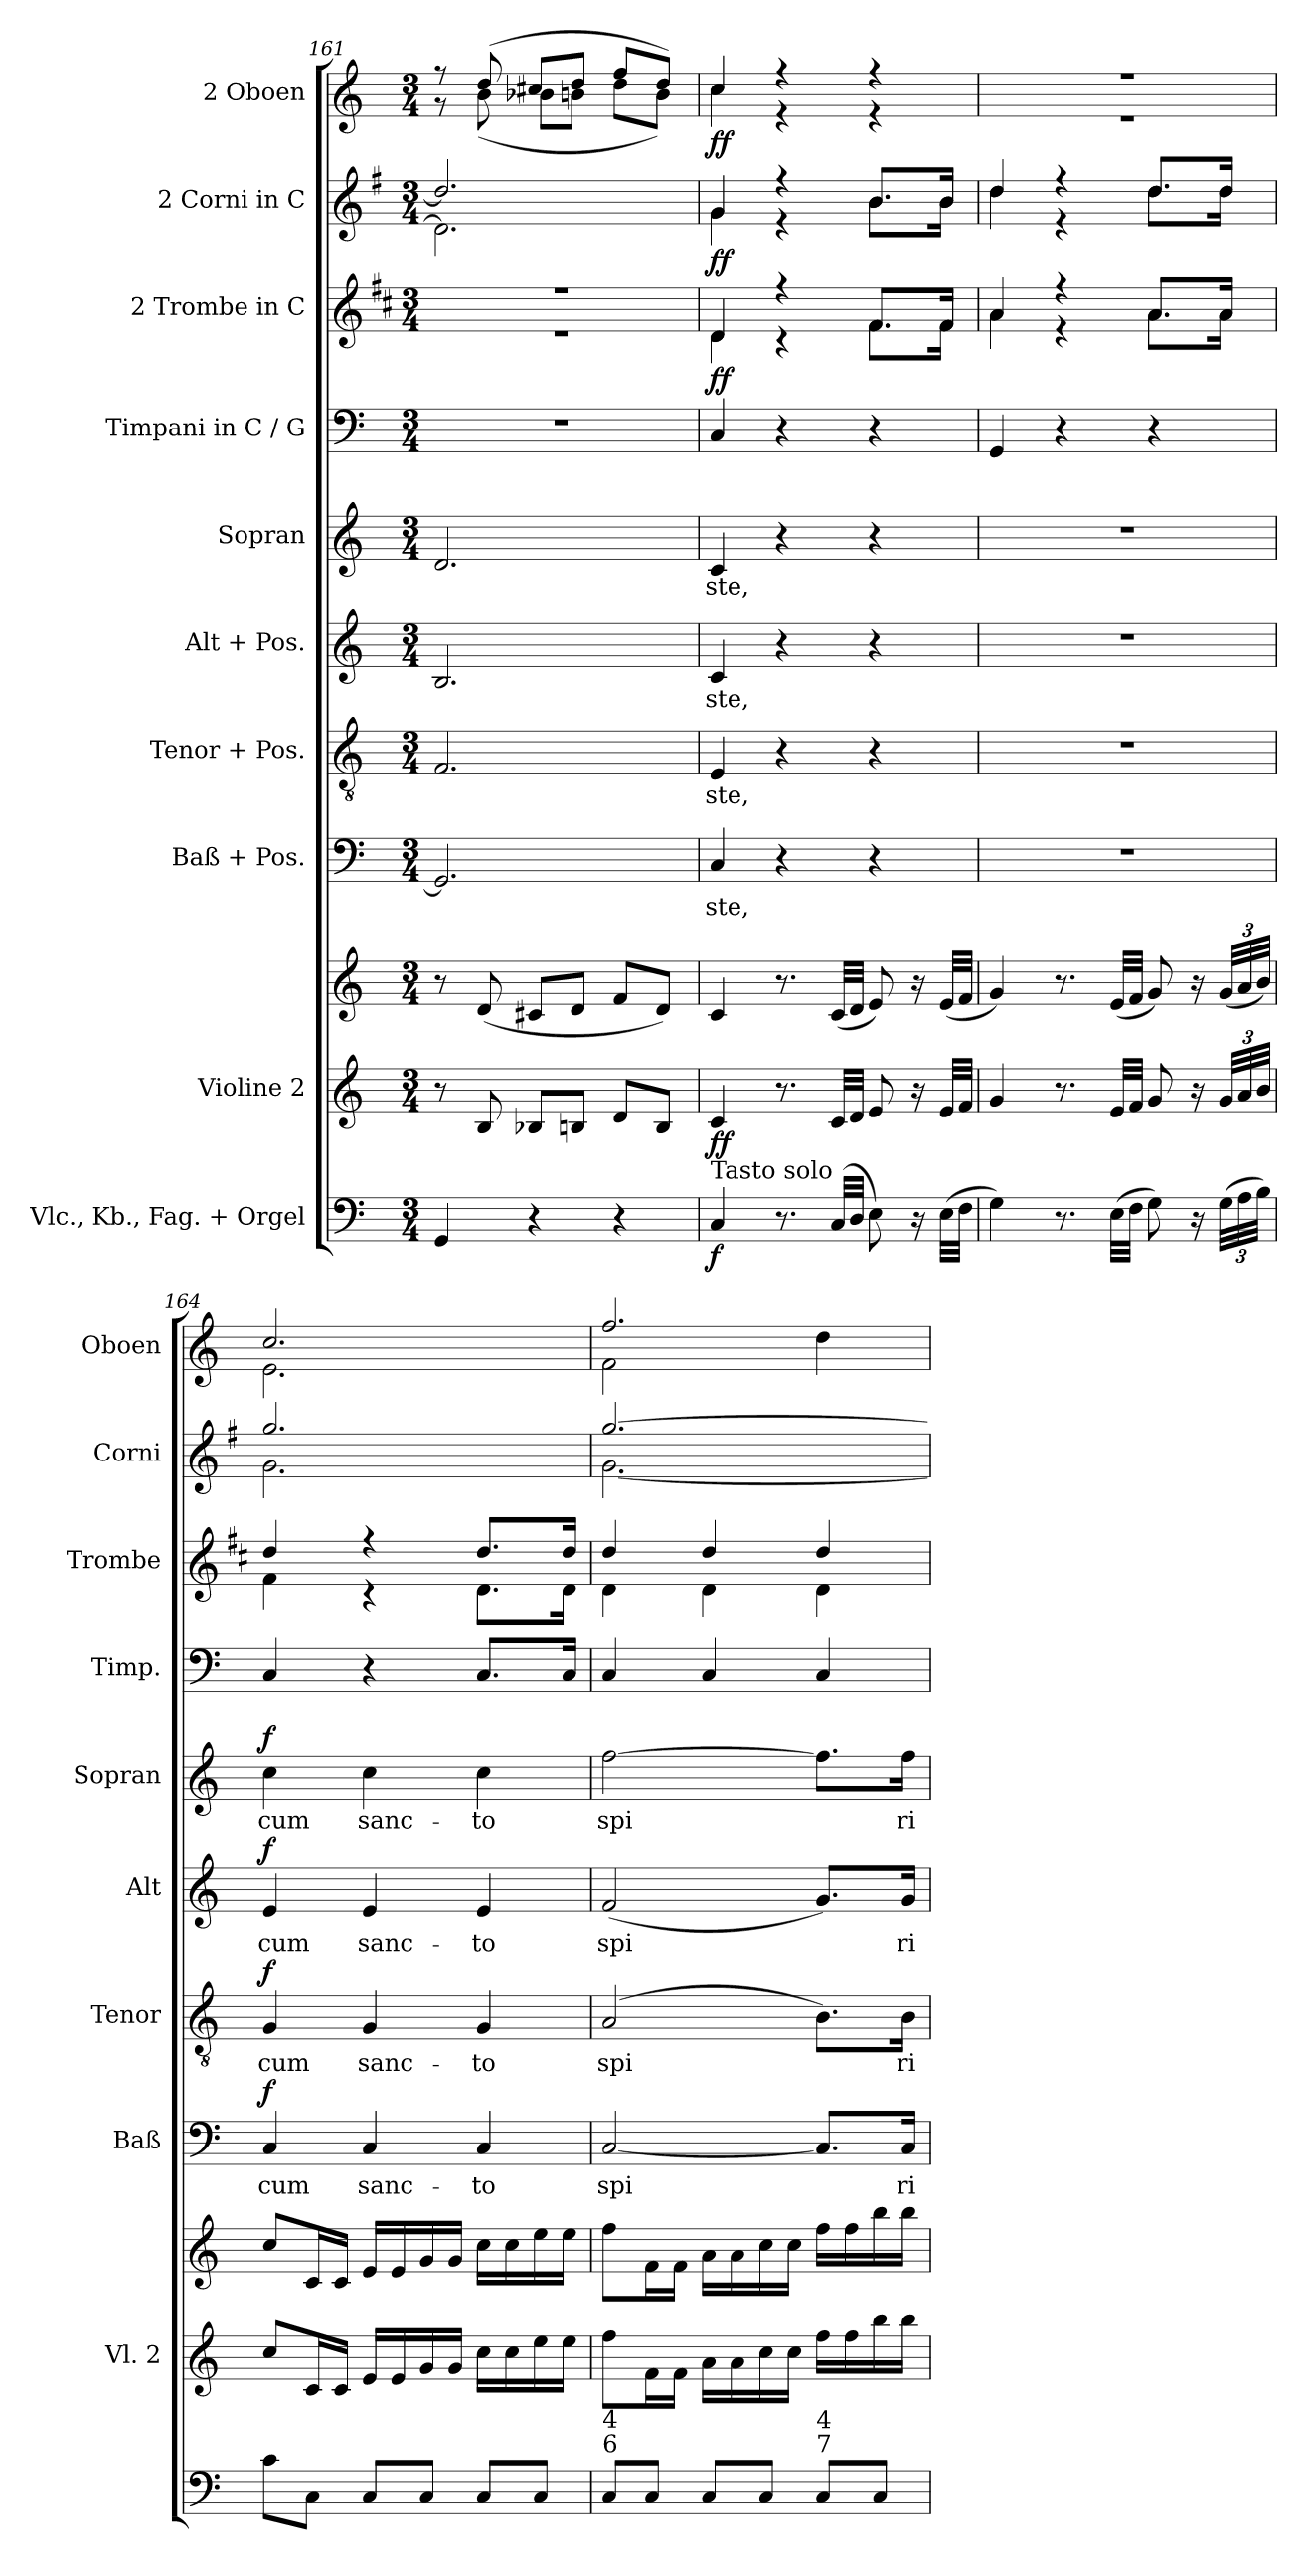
**kern	**dynam	**kern	**kern	**dynam	**kern	**text	**dynam	**kern	**text	**dynam	**kern	**text	**dynam	**kern	**text	**dynam	**kern	**kern	**dynam	**kern	**dynam	**kern	**dynam
*part10	*part10	*part9	*part9	*part9	*part8	*part8	*part8	*part7	*part7	*part7	*part6	*part6	*part6	*part5	*part5	*part5	*part4	*part3	*part3	*part2	*part2	*part1	*part1
*staff11	*staff11	*staff10	*staff9	*staff9/10	*staff8	*staff8	*staff8	*staff7	*staff7	*staff7	*staff6	*staff6	*staff6	*staff5	*staff5	*staff5	*staff4	*staff3	*staff3	*staff2	*staff2	*staff1	*staff1
*I"Vlc., Kb., Fag. + Orgel	*	*I"Violine 2	*	*	*I"Baß + Pos.	*	*	*I"Tenor + Pos.	*	*	*I"Alt + Pos.	*	*	*I"Sopran	*	*	*I"Timpani in C / G	*I"2 Trombe in C	*	*I"2 Corni in C	*	*I"2 Oboen	*
*	*	*I'Vl. 2	*	*	*I'Baß	*	*	*I'Tenor	*	*	*I'Alt	*	*	*I'Sopran	*	*	*I'Timp.	*I'Trombe	*	*I'Corni	*	*I'Oboen	*
*clefF4	*	*clefG2	*clefG2	*	*clefF4	*	*	*clefGv2	*	*	*clefG2	*	*	*clefG2	*	*	*clefF4	*clefG2	*	*clefG2	*	*clefG2	*
*	*	*	*	*	*	*	*	*	*	*	*	*	*	*	*	*	*	*ITrd1c2	*	*ITrd4c7	*	*	*
*k[]	*	*k[]	*k[]	*	*k[]	*	*	*k[]	*	*	*k[]	*	*	*k[]	*	*	*k[]	*k[]	*	*k[]	*	*k[]	*
*M3/4	*	*M3/4	*M3/4	*	*M3/4	*	*	*M3/4	*	*	*M3/4	*	*	*M3/4	*	*	*M3/4	*M3/4	*	*M3/4	*	*M3/4	*
=161	=161	=161	=161	=161	=161	=161	=161	=161	=161	=161	=161	=161	=161	=161	=161	=161	=161	=161	=161	=161	=161	=161	=161
*	*	*	*	*	*	*	*	*	*	*	*	*	*	*	*	*	*	*^	*	*^	*	*^	*
4GG/	.	8r	8r	.	2.GG/]	.	.	2.F/	.	.	2.B/	.	.	2.d/	.	.	2.r	2.r	2.r	.	2.g/]	2.G\]	.	8r	8r	.
.	.	8B/	(<8d/	.	.	.	.	.	.	.	.	.	.	.	.	.	.	.	.	.	.	.	.	(>8dd/	(<8b\	.
4r	.	8B-X/L	8c#X/L	.	.	.	.	.	.	.	.	.	.	.	.	.	.	.	.	.	.	.	.	8cc#X/L	8b-X\L	.
.	.	8Bn/J	8d/J	.	.	.	.	.	.	.	.	.	.	.	.	.	.	.	.	.	.	.	.	8dd/J	8bn\J	.
4r	.	8d/L	8f/L	.	.	.	.	.	.	.	.	.	.	.	.	.	.	.	.	.	.	.	.	8ff/L	8dd\L	.
.	.	8B/J	8d/J)	.	.	.	.	.	.	.	.	.	.	.	.	.	.	.	.	.	.	.	.	8dd/J)	8b\J)	.
=162	=162	=162	=162	=162	=162	=162	=162	=162	=162	=162	=162	=162	=162	=162	=162	=162	=162	=162	=162	=162	=162	=162	=162	=162	=162	=162
!LO:TX:a:t=Tasto solo	!	!	!	!	!	!	!	!	!	!	!	!	!	!	!	!	!	!	!	!	!	!	!	!	!	!
!	!LO:DY:b	!	!	!LO:DY:b=2	!	!LO:LY:b	!	!	!LO:LY:b	!	!	!LO:LY:b	!	!	!LO:LY:b	!	!	!	!	!	!	!	!	!	!	!
!	!	!	!	!LO:DY:n=1:b	!	!	!	!	!	!	!	!	!	!	!	!	!	!	!	!LO:DY:b	!	!	!	!	!	!
!	!	!	!	!	!	!	!	!	!	!	!	!	!	!	!	!	!	!	!	!LO:DY:n=1:b	!	!	!LO:DY:b	!	!	!
!	!	!	!	!	!	!	!	!	!	!	!	!	!	!	!	!	!	!	!	!	!	!	!LO:DY:n=1:b	!	!	!LO:DY:b
!	!	!	!	!	!	!	!	!	!	!	!	!	!	!	!	!	!	!	!	!	!	!	!	!	!	!LO:DY:n=1:b
4C/	f	4c/	4c/	f f	4C/	ste,	.	4E/	ste,	.	4c/	ste,	.	4c/	ste,	.	4C/	4c/	4c\	f f	4c/	4c\	f f	4cc/	4cc\	f f
8.r	.	8.r	8.r	.	4r	.	.	4r	.	.	4r	.	.	4r	.	.	4r	4r	4r	.	4r	4r	.	4r	4r	.
(>32C/LLL	.	32c/LLL	(<32c/LLL	.	.	.	.	.	.	.	.	.	.	.	.	.	.	.	.	.	.	.	.	.	.	.
32D/JJJ	.	32d/JJJ	32d/JJJ	.	.	.	.	.	.	.	.	.	.	.	.	.	.	.	.	.	.	.	.	.	.	.
8E\)	.	8e/	8e/)	.	4r	.	.	4r	.	.	4r	.	.	4r	.	.	4r	8.e/L	8.e\L	.	8.e/L	8.e\L	.	4r	4r	.
16r	.	16r	16r	.	.	.	.	.	.	.	.	.	.	.	.	.	.	.	.	.	.	.	.	.	.	.
(>32E\LLL	.	32e/LLL	(<32e/LLL	.	.	.	.	.	.	.	.	.	.	.	.	.	.	16e/Jk	16e\Jk	.	16e/Jk	16e\Jk	.	.	.	.
32F\JJJ	.	32f/JJJ	32f/JJJ	.	.	.	.	.	.	.	.	.	.	.	.	.	.	.	.	.	.	.	.	.	.	.
=163	=163	=163	=163	=163	=163	=163	=163	=163	=163	=163	=163	=163	=163	=163	=163	=163	=163	=163	=163	=163	=163	=163	=163	=163	=163	=163
4G\)	.	4g/	4g/)	.	2.r	.	.	2.r	.	.	2.r	.	.	2.r	.	.	4GG/	4g/	4g\	.	4g/	4g\	.	2.r	2.r	.
8.r	.	8.r	8.r	.	.	.	.	.	.	.	.	.	.	.	.	.	4r	4r	4r	.	4r	4r	.	.	.	.
(>32E\LLL	.	32e/LLL	(<32e/LLL	.	.	.	.	.	.	.	.	.	.	.	.	.	.	.	.	.	.	.	.	.	.	.
32F\JJJ	.	32f/JJJ	32f/JJJ	.	.	.	.	.	.	.	.	.	.	.	.	.	.	.	.	.	.	.	.	.	.	.
8G\)	.	8g/	8g/)	.	.	.	.	.	.	.	.	.	.	.	.	.	4r	8.g/L	8.g\L	.	8.g/L	8.g\L	.	.	.	.
16r	.	16r	16r	.	.	.	.	.	.	.	.	.	.	.	.	.	.	.	.	.	.	.	.	.	.	.
*Xbrackettup	*	*Xbrackettup	*Xbrackettup	*	*	*	*	*	*	*	*	*	*	*	*	*	*	*	*	*	*	*	*	*	*	*
(>48G\LLL	.	48g/LLL	(<48g/LLL	.	.	.	.	.	.	.	.	.	.	.	.	.	.	16g/Jk	16g\Jk	.	16g/Jk	16g\Jk	.	.	.	.
48A\	.	48a/	48a/	.	.	.	.	.	.	.	.	.	.	.	.	.	.	.	.	.	.	.	.	.	.	.
48B\JJJ)	.	48b/JJJ	48b/JJJ)	.	.	.	.	.	.	.	.	.	.	.	.	.	.	.	.	.	.	.	.	.	.	.
=164	=164	=164	=164	=164	=164	=164	=164	=164	=164	=164	=164	=164	=164	=164	=164	=164	=164	=164	=164	=164	=164	=164	=164	=164	=164	=164
!	!	!	!	!	!	!LO:LY:b	!LO:DY:b	!	!LO:LY:b	!LO:DY:b	!	!LO:LY:b	!LO:DY:b	!	!LO:LY:b	!LO:DY:b	!	!	!	!	!	!	!	!	!	!
8c\L	.	8cc/L	8cc/L	.	4C/	cum	f	4G/	cum	f	4e/	cum	f	4cc\	cum	f	4C/	4cc/	4e\	.	2.cc/	2.c\	.	2.cc/	2.e\	.
8C\J	.	16c/L	16c/L	.	.	.	.	.	.	.	.	.	.	.	.	.	.	.	.	.	.	.	.	.	.	.
.	.	16c/JJ	16c/JJ	.	.	.	.	.	.	.	.	.	.	.	.	.	.	.	.	.	.	.	.	.	.	.
!	!	!	!	!	!	!LO:LY:b	!	!	!LO:LY:b	!	!	!LO:LY:b	!	!	!LO:LY:b	!	!	!	!	!	!	!	!	!	!	!
8C/L	.	16e/LL	16e/LL	.	4C/	sanc-	.	4G/	sanc-	.	4e/	sanc-	.	4cc\	sanc-	.	4r	4r	4r	.	.	.	.	.	.	.
.	.	16e/	16e/	.	.	.	.	.	.	.	.	.	.	.	.	.	.	.	.	.	.	.	.	.	.	.
8C/J	.	16g/	16g/	.	.	.	.	.	.	.	.	.	.	.	.	.	.	.	.	.	.	.	.	.	.	.
.	.	16g/JJ	16g/JJ	.	.	.	.	.	.	.	.	.	.	.	.	.	.	.	.	.	.	.	.	.	.	.
!	!	!	!	!	!	!LO:LY:b	!	!	!LO:LY:b	!	!	!LO:LY:b	!	!	!LO:LY:b	!	!	!	!	!	!	!	!	!	!	!
8C/L	.	16cc\LL	16cc\LL	.	4C/	to	.	4G/	to	.	4e/	to	.	4cc\	to	.	8.C/L	8.cc/L	8.c\L	.	.	.	.	.	.	.
.	.	16cc\	16cc\	.	.	.	.	.	.	.	.	.	.	.	.	.	.	.	.	.	.	.	.	.	.	.
8C/J	.	16ee\	16ee\	.	.	.	.	.	.	.	.	.	.	.	.	.	.	.	.	.	.	.	.	.	.	.
.	.	16ee\JJ	16ee\JJ	.	.	.	.	.	.	.	.	.	.	.	.	.	16C/Jk	16cc/Jk	16c\Jk	.	.	.	.	.	.	.
!!LO:PB:g=z	!!
=165	=165	=165	=165	=165	=165	=165	=165	=165	=165	=165	=165	=165	=165	=165	=165	=165	=165	=165	=165	=165	=165	=165	=165	=165	=165	=165
!LO:TX:a:t=6	!	!	!	!	!	!	!	!	!	!	!	!	!	!	!	!	!	!	!	!	!	!	!	!	!	!
!LO:TX:a:t=4	!	!	!	!	!	!	!	!	!	!	!	!	!	!	!	!	!	!	!	!	!	!	!	!	!	!
!	!	!	!	!	!	!LO:LY:b	!	!	!LO:LY:b	!	!	!LO:LY:b	!	!	!LO:LY:b	!	!	!	!	!	!	!	!	!	!	!
8C/L	.	8ff\L	8ff\L	.	[2C/	spi	.	(>2A/	spi	.	(<2f/	spi	.	[2ff\	spi	.	4C/	4cc/	4c\	.	[2.cc/	[2.c\	.	2.ff/	2f\	.
8C/J	.	16f\L	16f\L	.	.	.	.	.	.	.	.	.	.	.	.	.	.	.	.	.	.	.	.	.	.	.
.	.	16f\JJ	16f\JJ	.	.	.	.	.	.	.	.	.	.	.	.	.	.	.	.	.	.	.	.	.	.	.
8C/L	.	16a\LL	16a\LL	.	.	.	.	.	.	.	.	.	.	.	.	.	4C/	4cc/	4c\	.	.	.	.	.	.	.
.	.	16a\	16a\	.	.	.	.	.	.	.	.	.	.	.	.	.	.	.	.	.	.	.	.	.	.	.
8C/J	.	16cc\	16cc\	.	.	.	.	.	.	.	.	.	.	.	.	.	.	.	.	.	.	.	.	.	.	.
.	.	16cc\JJ	16cc\JJ	.	.	.	.	.	.	.	.	.	.	.	.	.	.	.	.	.	.	.	.	.	.	.
!LO:TX:a:t=7	!	!	!	!	!	!	!	!	!	!	!	!	!	!	!	!	!	!	!	!	!	!	!	!	!	!
!LO:TX:a:t=4	!	!	!	!	!	!	!	!	!	!	!	!	!	!	!	!	!	!	!	!	!	!	!	!	!	!
8C/L	.	16ff\LL	16ff\LL	.	8.C/L]	.	.	8.B\L)	.	.	8.g/L)	.	.	8.ff\L]	.	.	4C/	4cc/	4c\	.	.	.	.	.	4dd\	.
.	.	16ff\	16ff\	.	.	.	.	.	.	.	.	.	.	.	.	.	.	.	.	.	.	.	.	.	.	.
8C/J	.	16bb\	16bb\	.	.	.	.	.	.	.	.	.	.	.	.	.	.	.	.	.	.	.	.	.	.	.
!	!	!	!	!	!	!LO:LY:b	!	!	!LO:LY:b	!	!	!LO:LY:b	!	!	!LO:LY:b	!	!	!	!	!	!	!	!	!	!	!
.	.	16bb\JJ	16bb\JJ	.	16C/Jk	ri-	.	16B\Jk	ri-	.	16g/Jk	ri-	.	16ff\Jk	ri-	.	.	.	.	.	.	.	.	.	.	.
*	*	*	*	*	*	*	*	*	*	*	*	*	*	*	*	*	*	*v	*v	*	*	*	*	*v	*v	*
*	*	*	*	*	*	*	*	*	*	*	*	*	*	*	*	*	*	*	*	*v	*v	*	*	*
=	=	=	=	=	=	=	=	=	=	=	=	=	=	=	=	=	=	=	=	=	=	=	=
*-	*-	*-	*-	*-	*-	*-	*-	*-	*-	*-	*-	*-	*-	*-	*-	*-	*-	*-	*-	*-	*-	*-	*-
